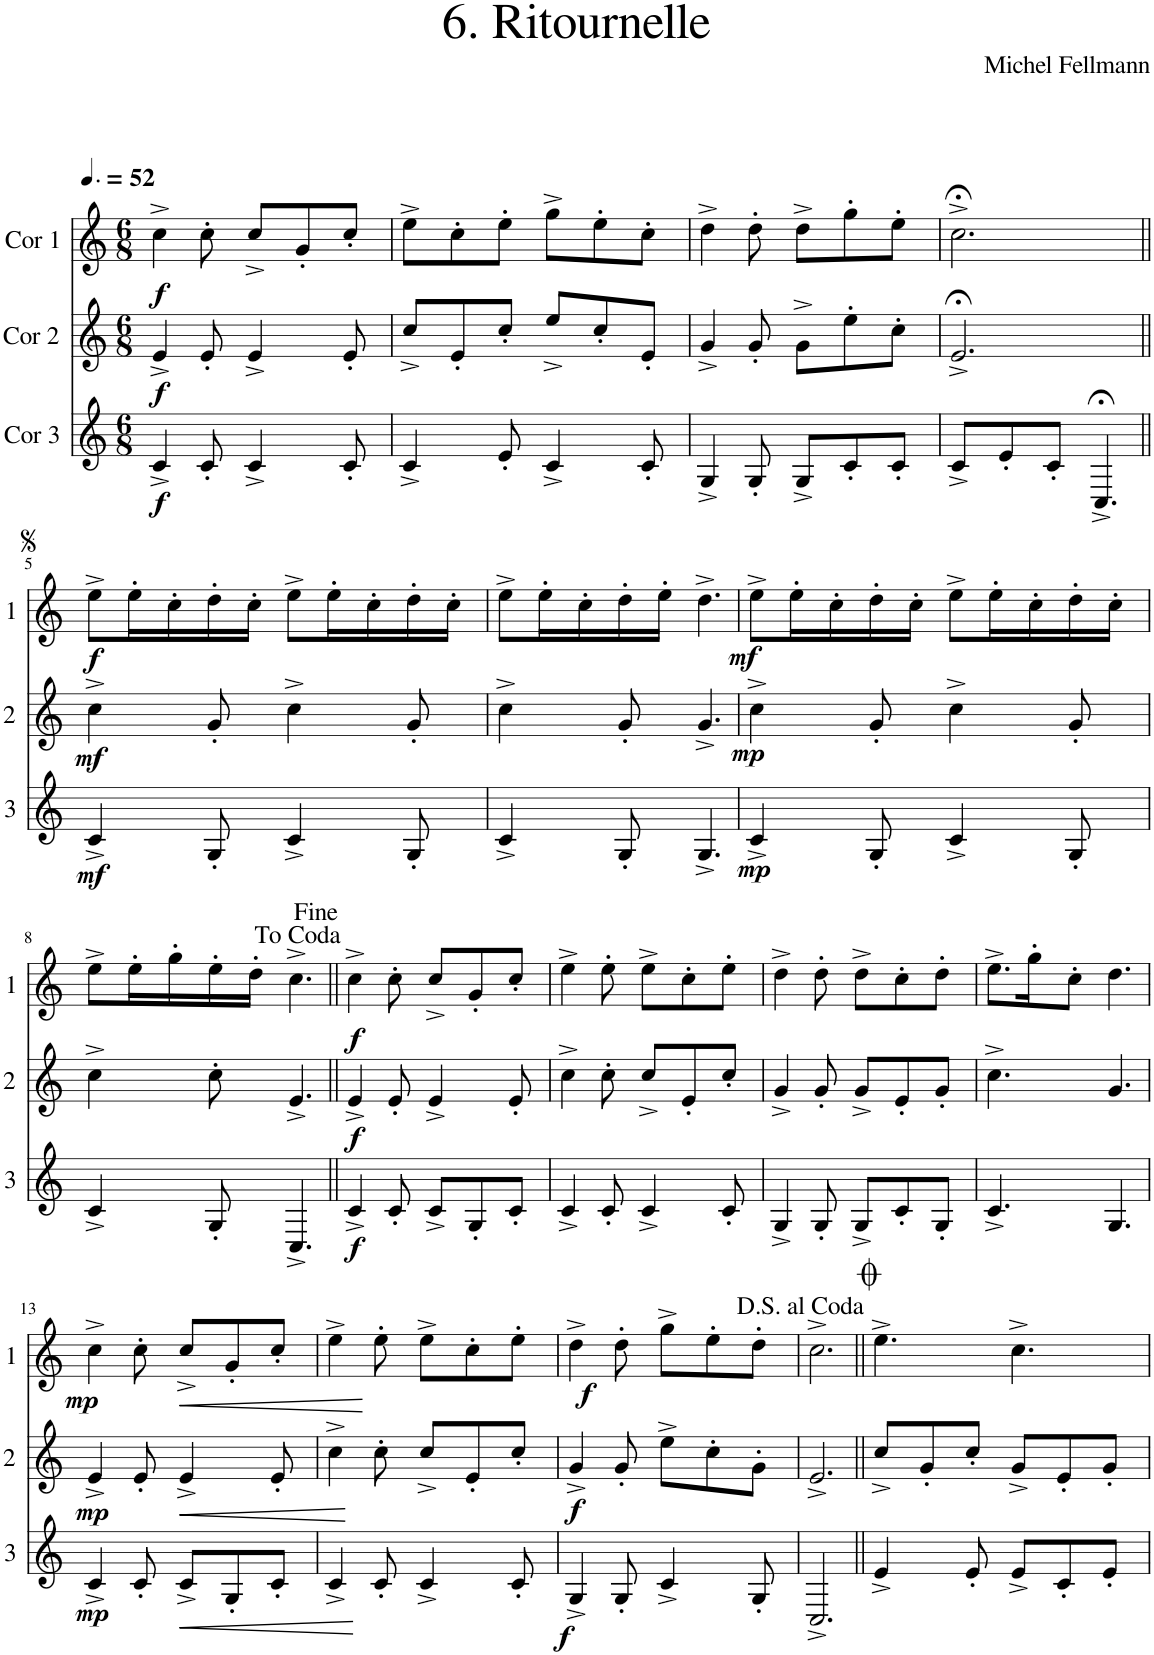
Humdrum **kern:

**kern	**dynam	**kern	**dynam	**kern	**dynam
*part3	*part3	*part2	*part2	*part1	*part1
*staff3	*staff3	*staff2	*staff2	*staff1	*staff1
*I"Cor 3	*	*I"Cor 2	*	*I"Cor 1	*
*clefG2	*	*clefG2	*	*clefG2	*
*Trd4c7	*	*Trd4c7	*	*Trd4c7	*
*k[]	*	*k[]	*	*k[]	*
*M6/8	*	*M6/8	*	*M6/8	*
*MM78	*	*MM78	*	*MM78	*
=1	=1	=1	=1	=1	=1
!	!LO:DY:b	!	!LO:DY:b	!	!LO:DY:b
4c^/	f	4e^/	f	4cc^\	f
8c'/	.	8e'/	.	8cc'\	.
4c^/	.	4e^/	.	8cc^/L	.
.	.	.	.	8g'/	.
8c'/	.	8e'/	.	8cc'/J	.
=2	=2	=2	=2	=2	=2
4c^/	.	8cc^/L	.	8ee^\L	.
.	.	8e'/	.	8cc'\	.
8e'/	.	8cc'/J	.	8ee'\J	.
4c^/	.	8ee^/L	.	8gg^\L	.
.	.	8cc'/	.	8ee'\	.
8c'/	.	8e'/J	.	8cc'\J	.
=3	=3	=3	=3	=3	=3
4G^/	.	4g^/	.	4dd^\	.
8G'/	.	8g'/	.	8dd'\	.
8G^/L	.	8g^\L	.	8dd^\L	.
8c'/	.	8ee'\	.	8gg'\	.
8c'/J	.	8cc'\J	.	8ee'\J	.
=4	=4	=4	=4	=4	=4
8c^/L	.	2.e;<^/	.	2.cc;<^\	.
8e'/	.	.	.	.	.
8c'/J	.	.	.	.	.
4.C;<^/	.	.	.	.	.
!!LO:LB:g=z
=5||	=5||	=5||	=5||	=5||	=5||
!	!LO:DY:b	!	!LO:DY:b	!	!LO:DY:b
4c^/	mf	4cc^\	mf	8ee^\L	f
.	.	.	.	16ee'\L	.
.	.	.	.	16cc'\	.
8G'/	.	8g'/	.	16dd'\	.
.	.	.	.	16cc'\JJ	.
4c^/	.	4cc^\	.	8ee^\L	.
.	.	.	.	16ee'\L	.
.	.	.	.	16cc'\	.
8G'/	.	8g'/	.	16dd'\	.
.	.	.	.	16cc'\JJ	.
=6	=6	=6	=6	=6	=6
4c^/	.	4cc^\	.	8ee^\L	.
.	.	.	.	16ee'\L	.
.	.	.	.	16cc'\	.
8G'/	.	8g'/	.	16dd'\	.
.	.	.	.	16ee'\JJ	.
4.G^/	.	4.g^/	.	4.dd^\	.
=7	=7	=7	=7	=7	=7
!	!LO:DY:b	!	!LO:DY:b	!	!LO:DY:b
4c^/	mp	4cc^\	mp	8ee^\L	mf
.	.	.	.	16ee'\L	.
.	.	.	.	16cc'\	.
8G'/	.	8g'/	.	16dd'\	.
.	.	.	.	16cc'\JJ	.
4c^/	.	4cc^\	.	8ee^\L	.
.	.	.	.	16ee'\L	.
.	.	.	.	16cc'\	.
8G'/	.	8g'/	.	16dd'\	.
.	.	.	.	16cc'\JJ	.
!!LO:LB:g=z
=8	=8	=8	=8	=8	=8
4c^/	.	4cc^\	.	8ee^\L	.
.	.	.	.	16ee'\L	.
.	.	.	.	16gg'\	.
8G'/	.	8cc'\	.	16ee'\	.
.	.	.	.	16dd'\JJ	.
4.C^/	.	4.e^/	.	4.cc^\	.
=9||	=9||	=9||	=9||	=9||	=9||
!	!LO:DY:b	!	!LO:DY:b	!	!LO:DY:b
4c^/	f	4e^/	f	4cc^\	f
8c'/	.	8e'/	.	8cc'\	.
8c^/L	.	4e^/	.	8cc^/L	.
8G'/	.	.	.	8g'/	.
8c'/J	.	8e'/	.	8cc'/J	.
=10	=10	=10	=10	=10	=10
4c^/	.	4cc^\	.	4ee^\	.
8c'/	.	8cc'\	.	8ee'\	.
4c^/	.	8cc^/L	.	8ee^\L	.
.	.	8e'/	.	8cc'\	.
8c'/	.	8cc'/J	.	8ee'\J	.
=11	=11	=11	=11	=11	=11
4G^/	.	4g^/	.	4dd^\	.
8G'/	.	8g'/	.	8dd'\	.
8G^/L	.	8g^/L	.	8dd^\L	.
8c'/	.	8e'/	.	8cc'\	.
8G'/J	.	8g'/J	.	8dd'\J	.
=12	=12	=12	=12	=12	=12
4.c^/	.	4.cc^\	.	8.ee^\L	.
.	.	.	.	16gg'\K	.
.	.	.	.	8cc'\J	.
4.G/	.	4.g/	.	4.dd\	.
!!LO:LB:g=z
=13	=13	=13	=13	=13	=13
!	!LO:DY:b	!	!LO:DY:b	!	!LO:DY:b
4c^/	mp	4e^/	mp	4cc^\	mp
8c'/	.	8e'/	.	8cc'\	.
!	!LO:HP:b	!	!LO:HP:b	!	!LO:HP:b
8c^/L	<	4e^/	<	8cc^/L	<
8G'/	.	.	.	8g'/	.
8c'/J	.	8e'/	.	8cc'/J	.
.	[	.	[	.	[
=14	=14	=14	=14	=14	=14
4c^/	.	4cc^\	.	4ee^\	.
8c'/	.	8cc'\	.	8ee'\	.
4c^/	.	8cc^/L	.	8ee^\L	.
.	.	8e'/	.	8cc'\	.
8c'/	.	8cc'/J	.	8ee'\J	.
=15	=15	=15	=15	=15	=15
!	!LO:DY:b	!	!LO:DY:b	!	!LO:DY:b
4G^/	f	4g^/	f	4dd^\	f
8G'/	.	8g'/	.	8dd'\	.
4c^/	.	8ee^\L	.	8gg^\L	.
.	.	8cc'\	.	8ee'\	.
8G'/	.	8g'\J	.	8dd'\J	.
=16	=16	=16	=16	=16	=16
2.C^/	.	2.e^/	.	2.cc^\	.
=17||	=17||	=17||	=17||	=17||	=17||
4e^/	.	8cc^/L	.	4.ee^\	.
.	.	8g'/	.	.	.
8e'/	.	8cc'/J	.	.	.
8e^/L	.	8g^/L	.	4.cc^\	.
8c'/	.	8e'/	.	.	.
8e'/J	.	8g'/J	.	.	.
=	=	=	=	=	=
*-	*-	*-	*-	*-	*-
